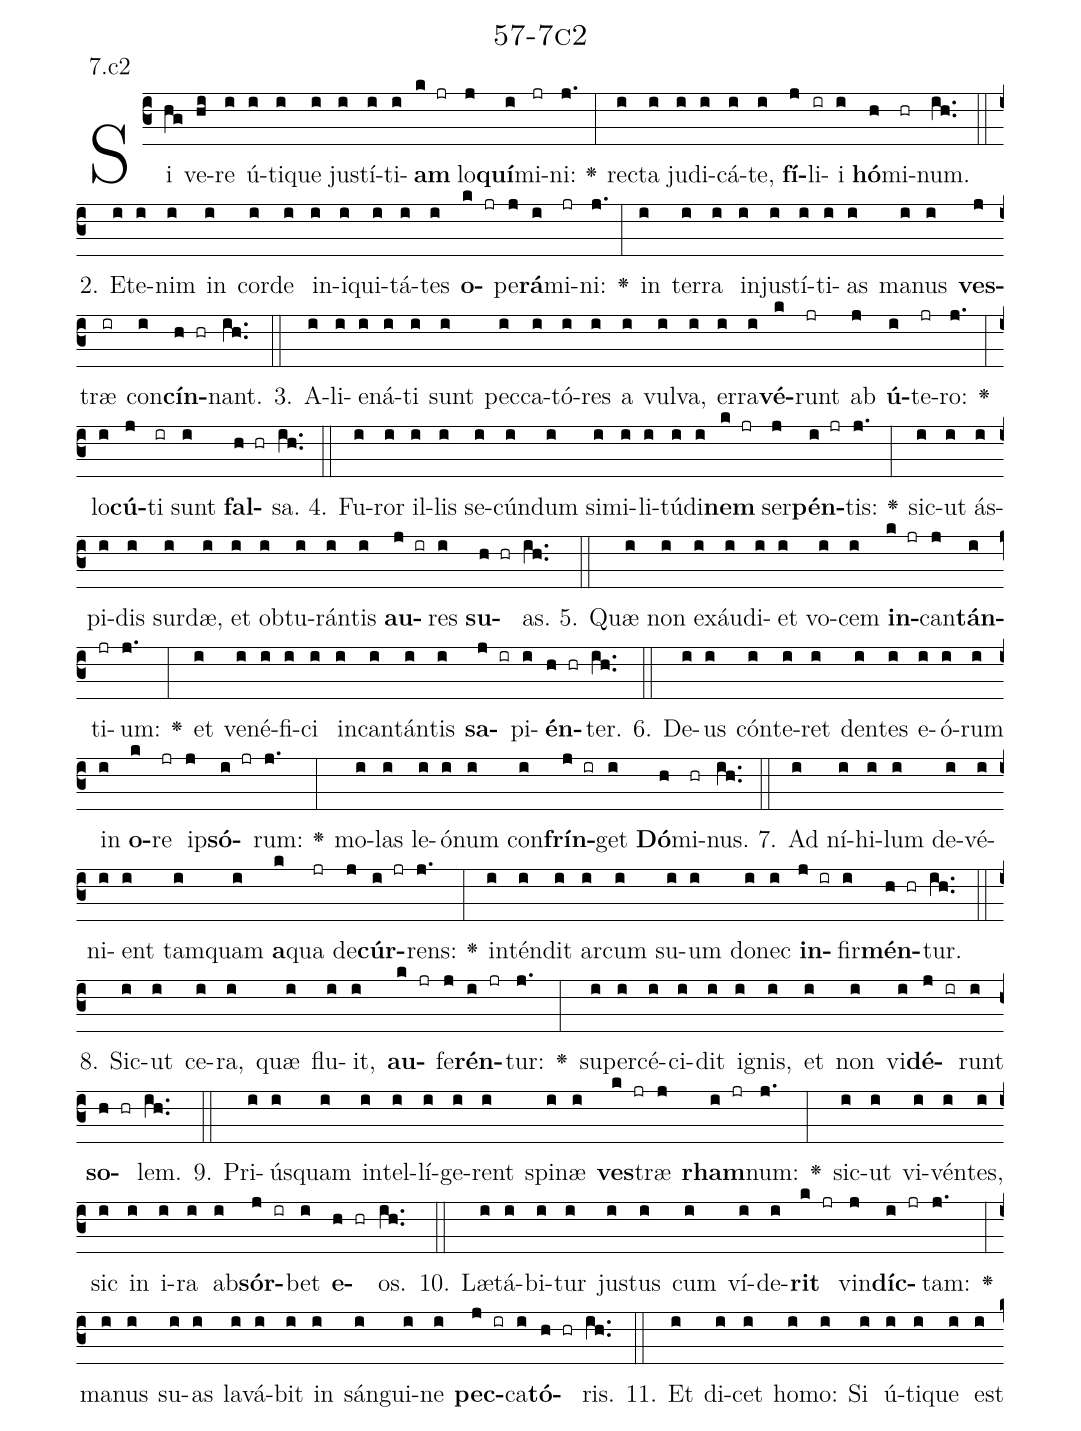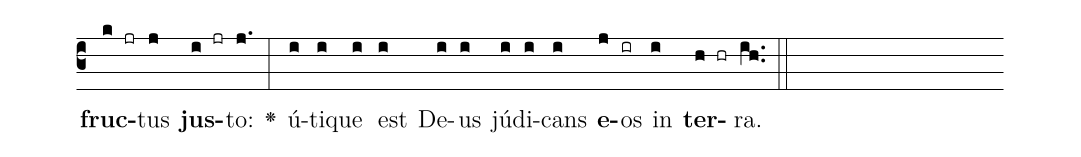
name: 57-7c2;
annotation: 7.c2;
%%
(c3)Si(hg) ve(hi)re(i) ú(i)ti(i)que(i) jus(i)tí(i)ti(i)<b>am</b>(k jr) lo(j)<b>quí</b>(i)mi(jr)ni:(j.) <v>\greheightstar</v>(:) rec(i)ta(i) ju(i)di(i)cá(i)te,(i) <b>fí</b>(j)li(ir)i(i) <b>hó</b>(h)mi(hr)num.(ih..) (::)
2. Et(i)e(i)nim(i) in(i) cor(i)de(i) in(i)i(i)qui(i)tá(i)tes(i) <b>o</b>(k jr)pe(j)<b>rá</b>(i)mi(jr)ni:(j.) <v>\greheightstar</v>(:) in(i) ter(i)ra(i) in(i)jus(i)tí(i)ti(i)as(i) ma(i)nus(i) <b>ves</b>(j)træ(ir) con(i)<b>cín</b>(h hr)nant.(ih..) (::)
3. A(i)li(i)e(i)ná(i)ti(i) sunt(i) pec(i)ca(i)tó(i)res(i) a(i) vul(i)va,(i) er(i)ra(i)<b>vé</b>(k)runt(jr) ab(j) <b>ú</b>(i)te(jr)ro:(j.) <v>\greheightstar</v>(:) lo(i)<b>cú</b>(j)ti(ir) sunt(i) <b>fal</b>(h hr)sa.(ih..) (::)
4. Fu(i)ror(i) il(i)lis(i) se(i)cún(i)dum(i) si(i)mi(i)li(i)tú(i)di(i)<b>nem</b>(k jr) ser(j)<b>pén</b>(i jr)tis:(j.) <v>\greheightstar</v>(:) sic(i)ut(i) ás(i)pi(i)dis(i) sur(i)dæ,(i) et(i) ob(i)tu(i)rán(i)tis(i) <b>au</b>(j ir)res(i) <b>su</b>(h hr)as.(ih..) (::)
5. Quæ(i) non(i) ex(i)áu(i)di(i)et(i) vo(i)cem(i) <b>in</b>(k jr)can(j)<b>tán</b>(i)ti(jr)um:(j.) <v>\greheightstar</v>(:) et(i) ve(i)né(i)fi(i)ci(i) in(i)can(i)tán(i)tis(i) <b>sa</b>(j ir)pi(i)<b>én</b>(h hr)ter.(ih..) (::)
6. De(i)us(i) cón(i)te(i)ret(i) den(i)tes(i) e(i)ó(i)rum(i) in(i) <b>o</b>(k)re(jr) ip(j)<b>só</b>(i jr)rum:(j.) <v>\greheightstar</v>(:) mo(i)las(i) le(i)ó(i)num(i) con(i)<b>frín</b>(j ir)get(i) <b>Dó</b>(h)mi(hr)nus.(ih..) (::)
7. Ad(i) ní(i)hi(i)lum(i) de(i)vé(i)ni(i)ent(i) tam(i)quam(i) <b>a</b>(k)qua(jr) de(j)<b>cúr</b>(i jr)rens:(j.) <v>\greheightstar</v>(:) in(i)tén(i)dit(i) ar(i)cum(i) su(i)um(i) do(i)nec(i) <b>in</b>(j ir)fir(i)<b>mén</b>(h hr)tur.(ih..) (::)
8. Sic(i)ut(i) ce(i)ra,(i) quæ(i) flu(i)it,(i) <b>au</b>(k jr)fe(j)<b>rén</b>(i jr)tur:(j.) <v>\greheightstar</v>(:) su(i)per(i)cé(i)ci(i)dit(i) i(i)gnis,(i) et(i) non(i) vi(i)<b>dé</b>(j ir)runt(i) <b>so</b>(h hr)lem.(ih..) (::)
9. Pri(i)ús(i)quam(i) in(i)tel(i)lí(i)ge(i)rent(i) spi(i)næ(i) <b>ves</b>(k jr)træ(j) <b>rham</b>(i jr)num:(j.) <v>\greheightstar</v>(:) sic(i)ut(i) vi(i)vén(i)tes,(i) sic(i) in(i) i(i)ra(i) ab(i)<b>sór</b>(j ir)bet(i) <b>e</b>(h hr)os.(ih..) (::)
10. Læ(i)tá(i)bi(i)tur(i) jus(i)tus(i) cum(i) ví(i)de(i)<b>rit</b>(k jr) vin(j)<b>díc</b>(i jr)tam:(j.) <v>\greheightstar</v>(:) ma(i)nus(i) su(i)as(i) la(i)vá(i)bit(i) in(i) sán(i)gui(i)ne(i) <b>pec</b>(j ir)ca(i)<b>tó</b>(h hr)ris.(ih..) (::)
11. Et(i) di(i)cet(i) ho(i)mo:(i) Si(i) ú(i)ti(i)que(i) est(i) <b>fruc</b>(k jr)tus(j) <b>jus</b>(i jr)to:(j.) <v>\greheightstar</v>(:) ú(i)ti(i)que(i) est(i) De(i)us(i) jú(i)di(i)cans(i) <b>e</b>(j)os(ir) in(i) <b>ter</b>(h hr)ra.(ih..) (::)
